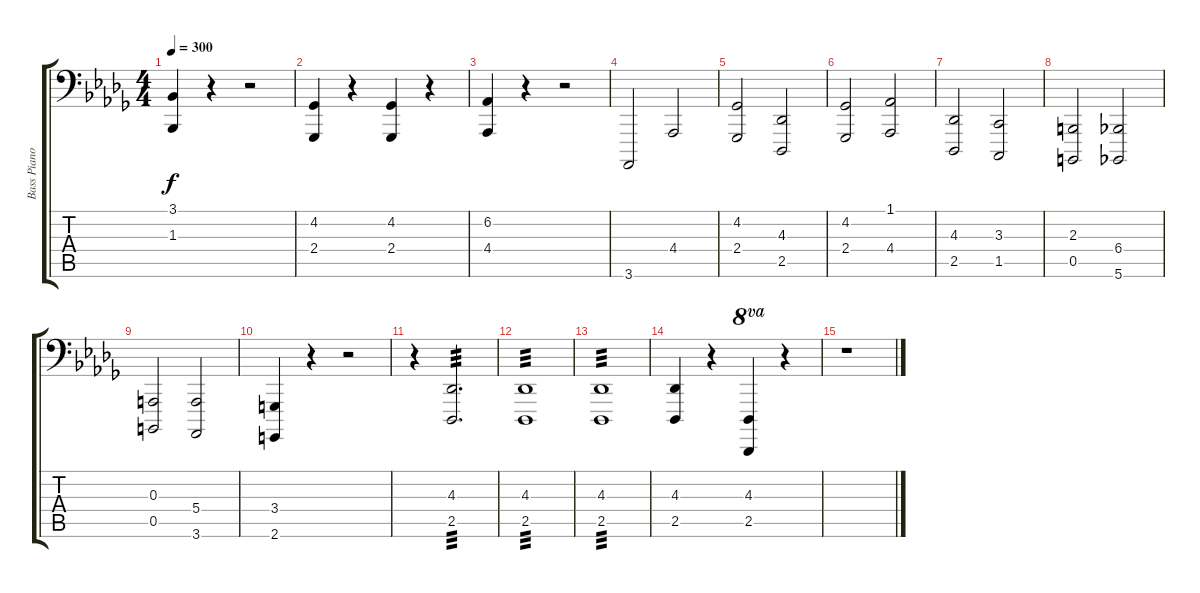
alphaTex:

\track ("Bass Piano" "Bass Piano") {instrument acousticgrandpiano}
\staff {score tabs}
\tuning (G2 D2 A1 E1 B0 F0) {hide}
\ts (4 4)
\tempo 300
\clef f4
\ks db
(3.1 1.3).4{dy f} r.4 r.2 |
(4.2 2.4).4 r.4 (4.2 2.4).4 r.4 |
(6.2 4.4).4 r.4 r.2 |
3.6.2 4.4.2 |
(4.2 2.4).2 (4.3 2.5).2 |
(4.2 2.4).2 (1.1 4.4).2 |
(4.3 2.5).2 (3.3 1.5).2 |
(2.3 0.5).2 (6.4 5.6).2 |
(0.3 0.5).2 (5.4 3.6).2 |
(3.4 2.6).4 r.4 r.2 |
r.4 (4.3 2.5).2{d tp 3} |
(4.3 2.5).1{tp 3} |
(4.3 2.5).1{tp 3} |
(4.3 2.5).4 r.4 (4.3 2.5).4{ot 8va} r.4 |
r.1
